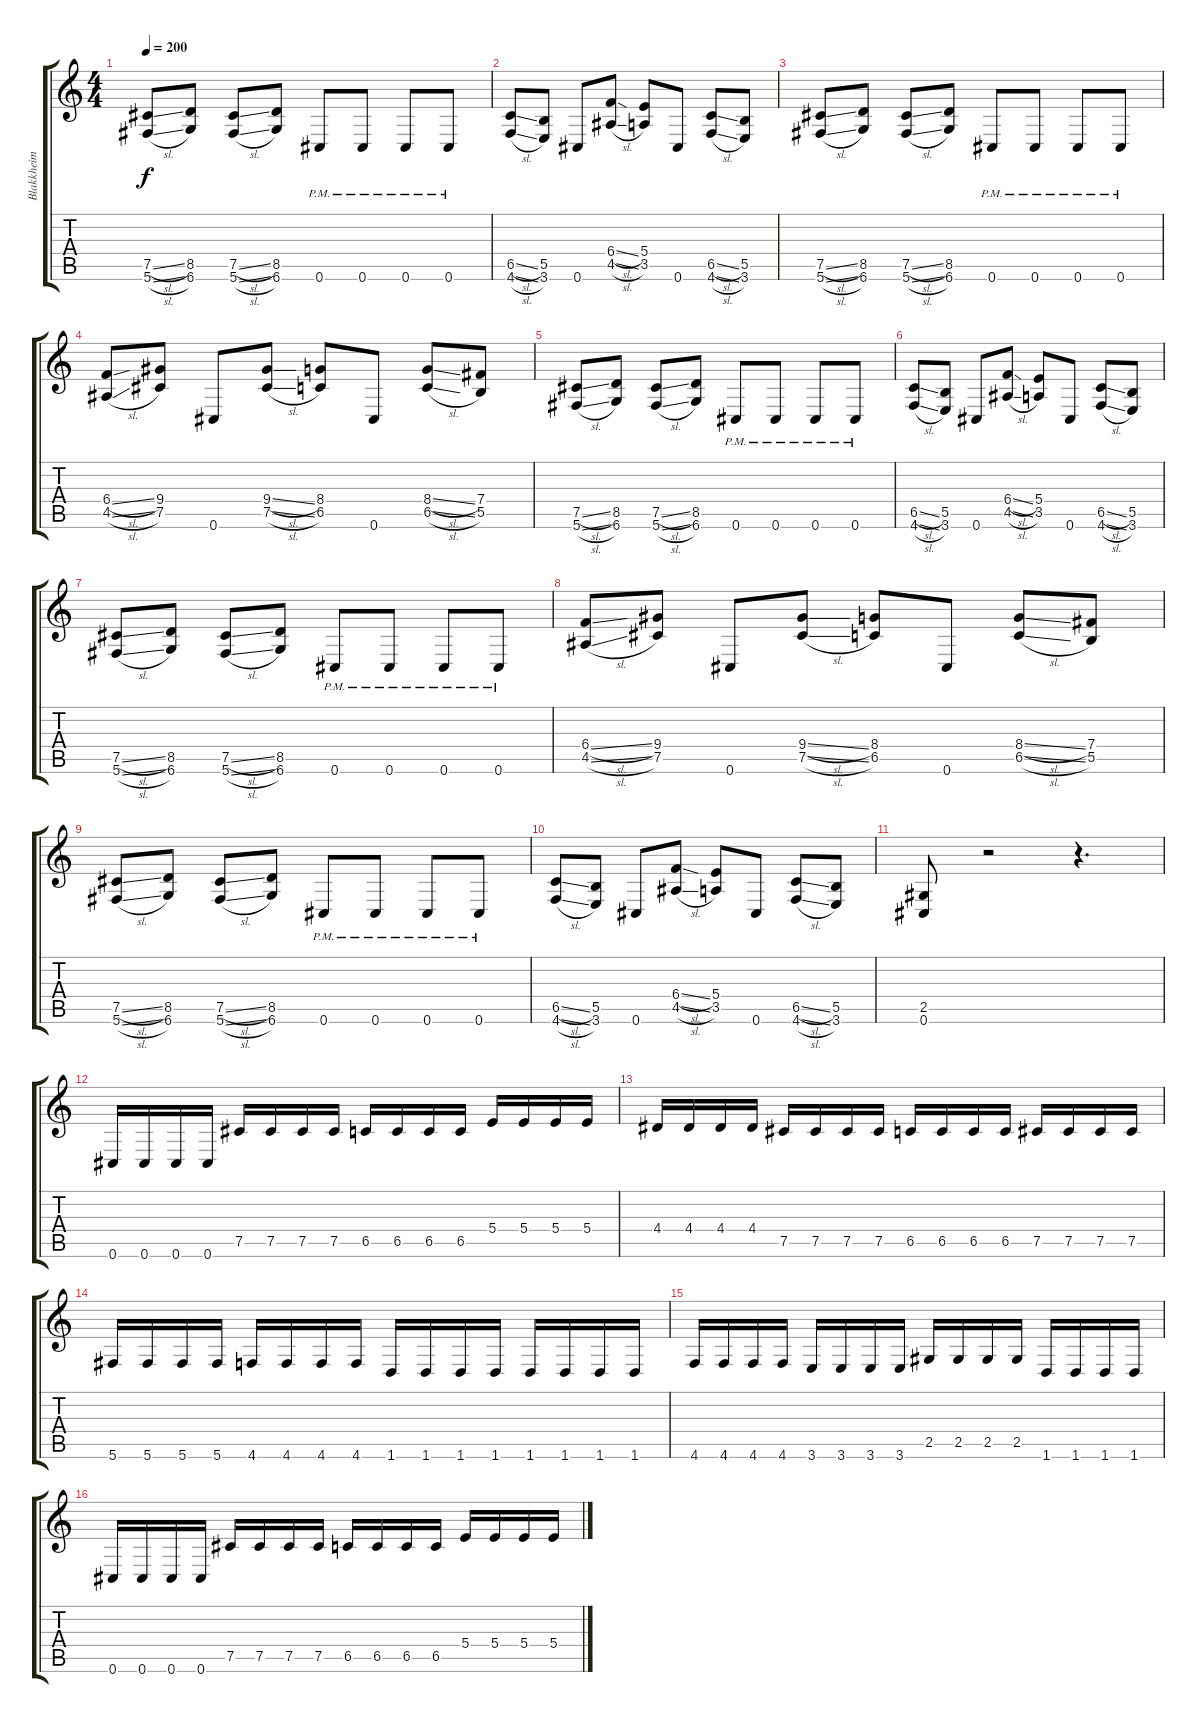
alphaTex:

\track ("Blakkheim" "Blakkheim") {instrument distortionguitar}
\staff {score tabs}
\tuning (Db4 Ab3 E3 B2 Gb2 Db2) {hide}
\ts (4 4)
\tempo 200
\clef g2
\ks c
(7.5{sl} 5.6{sl}).8{dy f instrument distortionguitar} (8.5 6.6).8 (7.5{sl} 5.6{sl}).8 (8.5 6.6).8 0.6{pm}.8 0.6{pm}.8 0.6{pm}.8 0.6{pm}.8 |
(6.5{sl} 4.6{sl}).8 (5.5 3.6).8 0.6.8 (6.4{sl} 4.5{sl}).8 (5.4 3.5).8 0.6.8 (6.5{sl} 4.6{sl}).8 (5.5 3.6).8 |
(7.5{sl} 5.6{sl}).8 (8.5 6.6).8 (7.5{sl} 5.6{sl}).8 (8.5 6.6).8 0.6{pm}.8 0.6{pm}.8 0.6{pm}.8 0.6{pm}.8 |
(6.4{sl} 4.5{sl}).8 (9.4 7.5).8 0.6.8 (9.4{sl} 7.5{sl}).8 (8.4 6.5).8 0.6.8 (8.4{sl} 6.5{sl}).8 (7.4 5.5).8 |
(7.5{sl} 5.6{sl}).8 (8.5 6.6).8 (7.5{sl} 5.6{sl}).8 (8.5 6.6).8 0.6{pm}.8 0.6{pm}.8 0.6{pm}.8 0.6{pm}.8 |
(6.5{sl} 4.6{sl}).8 (5.5 3.6).8 0.6.8 (6.4{sl} 4.5{sl}).8 (5.4 3.5).8 0.6.8 (6.5{sl} 4.6{sl}).8 (5.5 3.6).8 |
(7.5{sl} 5.6{sl}).8 (8.5 6.6).8 (7.5{sl} 5.6{sl}).8 (8.5 6.6).8 0.6{pm}.8 0.6{pm}.8 0.6{pm}.8 0.6{pm}.8 |
(6.4{sl} 4.5{sl}).8 (9.4 7.5).8 0.6.8 (9.4{sl} 7.5{sl}).8 (8.4 6.5).8 0.6.8 (8.4{sl} 6.5{sl}).8 (7.4 5.5).8 |
(7.5{sl} 5.6{sl}).8 (8.5 6.6).8 (7.5{sl} 5.6{sl}).8 (8.5 6.6).8 0.6{pm}.8 0.6{pm}.8 0.6{pm}.8 0.6{pm}.8 |
(6.5{sl} 4.6{sl}).8 (5.5 3.6).8 0.6.8 (6.4{sl} 4.5{sl}).8 (5.4 3.5).8 0.6.8 (6.5{sl} 4.6{sl}).8 (5.5 3.6).8 |
(2.5 0.6).8 r.2 r.4{d} |
0.6.16 0.6.16 0.6.16 0.6.16 7.5.16 7.5.16 7.5.16 7.5.16 6.5.16 6.5.16 6.5.16 6.5.16 5.4.16 5.4.16 5.4.16 5.4.16 |
4.4.16 4.4.16 4.4.16 4.4.16 7.5.16 7.5.16 7.5.16 7.5.16 6.5.16 6.5.16 6.5.16 6.5.16 7.5.16 7.5.16 7.5.16 7.5.16 |
5.6.16 5.6.16 5.6.16 5.6.16 4.6.16 4.6.16 4.6.16 4.6.16 1.6.16 1.6.16 1.6.16 1.6.16 1.6.16 1.6.16 1.6.16 1.6.16 |
4.6.16 4.6.16 4.6.16 4.6.16 3.6.16 3.6.16 3.6.16 3.6.16 2.5.16 2.5.16 2.5.16 2.5.16 1.6.16 1.6.16 1.6.16 1.6.16 |
0.6.16 0.6.16 0.6.16 0.6.16 7.5.16 7.5.16 7.5.16 7.5.16 6.5.16 6.5.16 6.5.16 6.5.16 5.4.16 5.4.16 5.4.16 5.4.16
